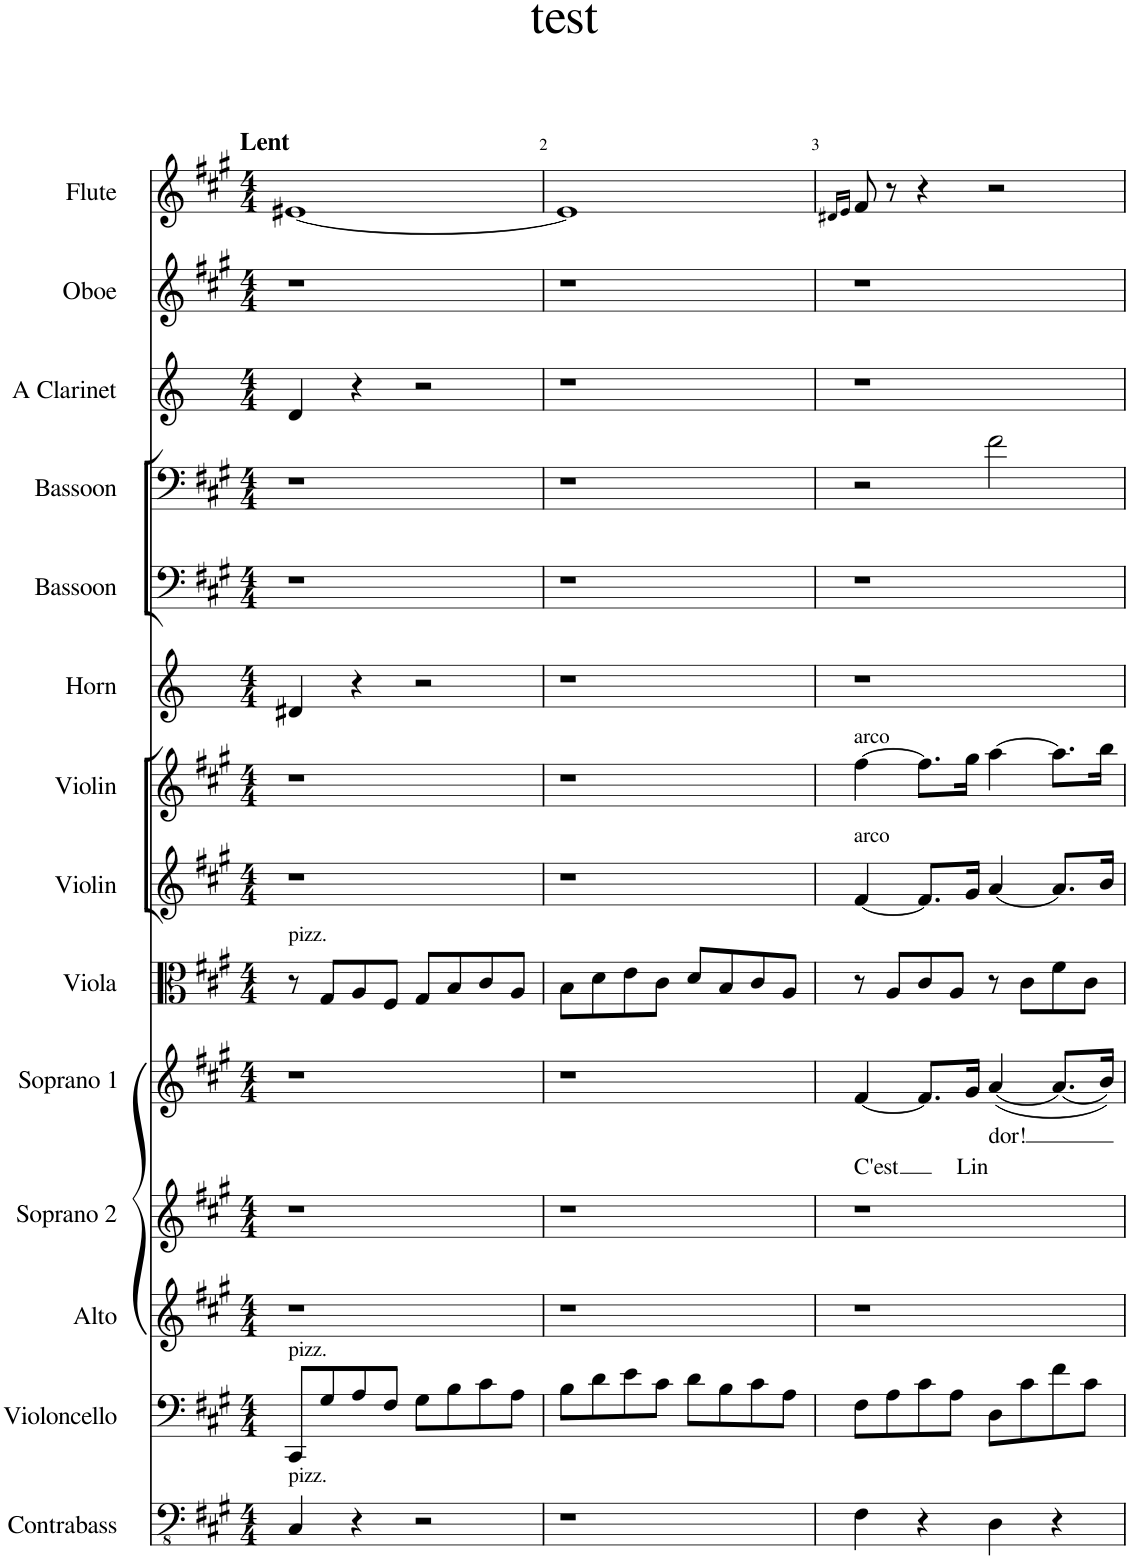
**kern	**kern	**kern	**kern	**kern	**text	**kern	**kern	**kern	**kern	**kern	**kern	**kern	**kern	**kern
*part14	*part13	*part12	*part11	*part10	*part10	*part9	*part8	*part7	*part6	*part5	*part4	*part3	*part2	*part1
*staff14	*staff13	*staff12	*staff11	*staff10	*staff10	*staff9	*staff8	*staff7	*staff6	*staff5	*staff4	*staff3	*staff2	*staff1
*I"Contrabass	*I"Violoncello	*I"Alto	*I"Soprano 2	*I"Soprano 1	*	*I"Viola	*I"Violin	*I"Violin	*I"Horn	*I"Bassoon	*I"Bassoon	*I"A Clarinet	*I"Oboe	*I"Flute
*I'Cb.	*I'Vlc.	*I'A.	*I'S.2	*I'S.1	*	*I'Vla.	*I'Vln.	*I'Vln.	*I'Hn.	*I'Bsn.	*I'Bsn.	*I'A Cl.	*I'Ob.	*I'Fl.
*clefFv4	*clefF4	*clefG2	*clefG2	*clefG2	*	*clefC3	*clefG2	*clefG2	*clefG2	*clefF4	*clefF4	*clefG2	*clefG2	*clefG2
*Trd7c12	*	*	*	*	*	*	*	*	*Trd4c7	*	*	*Trd2c3	*	*
*k[f#c#g#]	*k[f#c#g#]	*k[f#c#g#]	*k[f#c#g#]	*k[f#c#g#]	*	*k[f#c#g#]	*k[f#c#g#]	*k[f#c#g#]	*k[]	*k[f#c#g#]	*k[f#c#g#]	*k[]	*k[f#c#g#]	*k[f#c#g#]
*M4/4	*M4/4	*M4/4	*M4/4	*M4/4	*	*M4/4	*M4/4	*M4/4	*M4/4	*M4/4	*M4/4	*M4/4	*M4/4	*M4/4
=1	=1	=1	=1	=1	=1	=1	=1	=1	=1	=1	=1	=1	=1	=1
!	!	!	!	!	!	!	!	!	!	!	!	!	!	!LO:TX:a:B:t=Lent
!	!	!	!	!	!	!LO:TX:a:t=pizz.	!	!	!	!	!	!	!	!
!	!LO:TX:a:t=pizz.	!	!	!	!	!	!	!	!	!	!	!	!	!
!LO:TX:a:t=pizz.	!	!	!	!	!	!	!	!	!	!	!	!	!	!
4CC#/	8CC#/L	1r	1r	1r	.	8r	1r	1r	4d#X/	1r	1r	4d/	1r	[1e#X
.	8G#/	.	.	.	.	8G#/L	.	.	.	.	.	.	.	.
4r	8A/	.	.	.	.	8A/	.	.	4r	.	.	4r	.	.
.	8F#/J	.	.	.	.	8F#/J	.	.	.	.	.	.	.	.
2r	8G#\L	.	.	.	.	8G#/L	.	.	2r	.	.	2r	.	.
.	8B\	.	.	.	.	8B/	.	.	.	.	.	.	.	.
.	8c#\	.	.	.	.	8c#/	.	.	.	.	.	.	.	.
.	8A\J	.	.	.	.	8A/J	.	.	.	.	.	.	.	.
=2	=2	=2	=2	=2	=2	=2	=2	=2	=2	=2	=2	=2	=2	=2
1r	8B\L	1r	1r	1r	.	8B\L	1r	1r	1r	1r	1r	1r	1r	1e#]
.	8d\	.	.	.	.	8d\	.	.	.	.	.	.	.	.
.	8e\	.	.	.	.	8e\	.	.	.	.	.	.	.	.
.	8c#\J	.	.	.	.	8c#\J	.	.	.	.	.	.	.	.
.	8d\L	.	.	.	.	8d/L	.	.	.	.	.	.	.	.
.	8B\	.	.	.	.	8B/	.	.	.	.	.	.	.	.
.	8c#\	.	.	.	.	8c#/	.	.	.	.	.	.	.	.
.	8A\J	.	.	.	.	8A/J	.	.	.	.	.	.	.	.
=3	=3	=3	=3	=3	=3	=3	=3	=3	=3	=3	=3	=3	=3	=3
.	.	.	.	.	.	.	.	.	.	.	.	.	.	16qd#X/LL
.	.	.	.	.	.	.	.	.	.	.	.	.	.	16qe/JJ
!	!	!	!	!	!	!	!	!LO:TX:a:t=arco	!	!	!	!	!	!
!	!	!	!	!	!	!	!LO:TX:a:t=arco	!	!	!	!	!	!	!
!	!	!	!	!	!LO:LY:b	!	!	!	!	!	!	!	!	!
4FF#\	8F#\L	1r	1r	[4f#/	C'est	8r	[4f#/	[4ff#\	1r	1r	2r	1r	1r	8f#/
.	8A\	.	.	.	.	8A/L	.	.	.	.	.	.	.	8r
4r	8c#\	.	.	8.f#/L]	.	8c#/	8.f#/L]	8.ff#\L]	.	.	.	.	.	4r
.	8A\J	.	.	.	.	8A/J	.	.	.	.	.	.	.	.
!	!	!	!	!	!LO:LY:b	!	!	!	!	!	!	!	!	!
.	.	.	.	16g#/Jk	Lin-	.	16g#/Jk	16gg#\Jk	.	.	.	.	.	.
!	!	!	!	!	!LO:LY:b	!	!	!	!	!	!	!	!	!
4DD\	8D\L	.	.	([4a/	-dor!	8r	[4a/	[4aa\	.	.	2f#\	.	.	2r
.	8c#\	.	.	.	.	8c#\L	.	.	.	.	.	.	.	.
4r	8f#\	.	.	(8.a/L]	.	8f#\	8.a/L]	8.aa\L]	.	.	.	.	.	.
.	8c#\J	.	.	.	.	8c#\J	.	.	.	.	.	.	.	.
.	.	.	.	16b/Jk))	.	.	16b/Jk	16bb\Jk	.	.	.	.	.	.
=	=	=	=	=	=	=	=	=	=	=	=	=	=	=
*-	*-	*-	*-	*-	*-	*-	*-	*-	*-	*-	*-	*-	*-	*-
